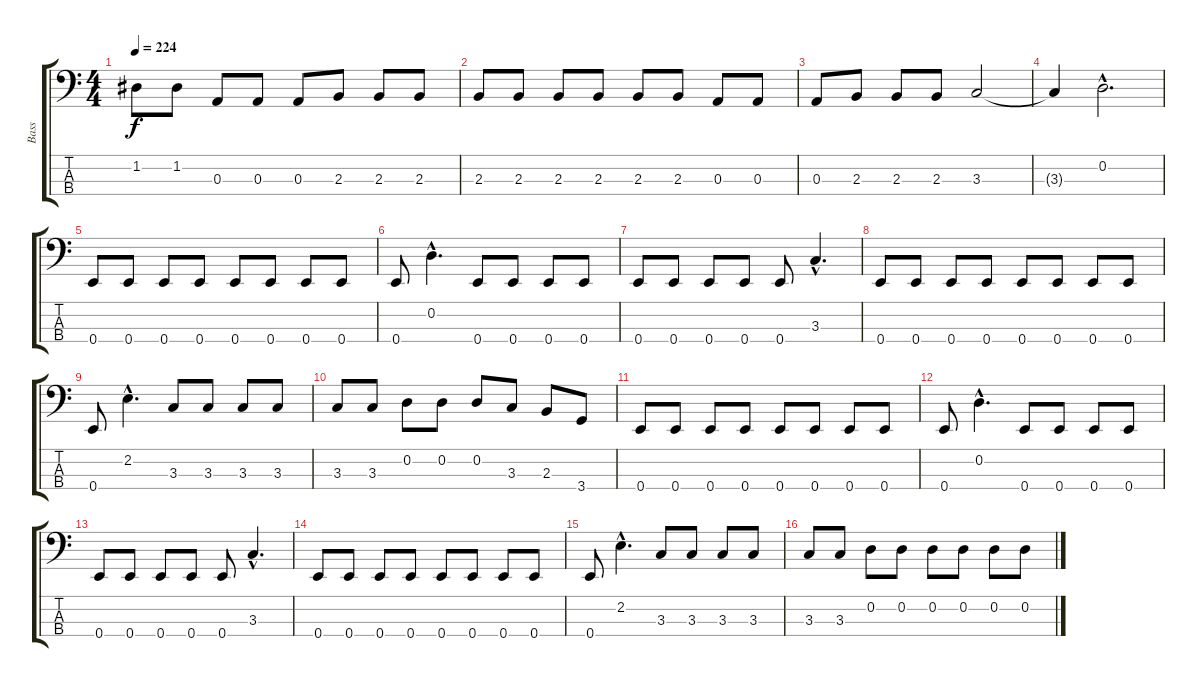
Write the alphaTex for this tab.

\track ("Bass" "Bass") {instrument electricbassfinger}
\staff {score tabs}
\tuning (G2 D2 A1 E1) {hide}
\ts (4 4)
\tempo 224
\clef f4
\ks c
1.2.8{dy f} 1.2.8 0.3.8 0.3.8 0.3.8 2.3.8 2.3.8 2.3.8 |
2.3.8 2.3.8 2.3.8 2.3.8 2.3.8 2.3.8 0.3.8 0.3.8 |
0.3.8 2.3.8 2.3.8 2.3.8 3.3.2 |
3.3{t}.4 0.2{hac}.2{d} |
0.4.8 0.4.8 0.4.8 0.4.8 0.4.8 0.4.8 0.4.8 0.4.8 |
0.4.8 0.2{hac}.4{d} 0.4.8 0.4.8 0.4.8 0.4.8 |
0.4.8 0.4.8 0.4.8 0.4.8 0.4.8 3.3{hac}.4{d} |
0.4.8 0.4.8 0.4.8 0.4.8 0.4.8 0.4.8 0.4.8 0.4.8 |
0.4.8 2.2{hac}.4{d} 3.3.8 3.3.8 3.3.8 3.3.8 |
3.3.8 3.3.8 0.2.8 0.2.8 0.2.8 3.3.8 2.3.8 3.4.8 |
0.4.8 0.4.8 0.4.8 0.4.8 0.4.8 0.4.8 0.4.8 0.4.8 |
0.4.8 0.2{hac}.4{d} 0.4.8 0.4.8 0.4.8 0.4.8 |
0.4.8 0.4.8 0.4.8 0.4.8 0.4.8 3.3{hac}.4{d} |
0.4.8 0.4.8 0.4.8 0.4.8 0.4.8 0.4.8 0.4.8 0.4.8 |
0.4.8 2.2{hac}.4{d} 3.3.8 3.3.8 3.3.8 3.3.8 |
3.3.8 3.3.8 0.2.8 0.2.8 0.2.8 0.2.8 0.2.8 0.2.8
